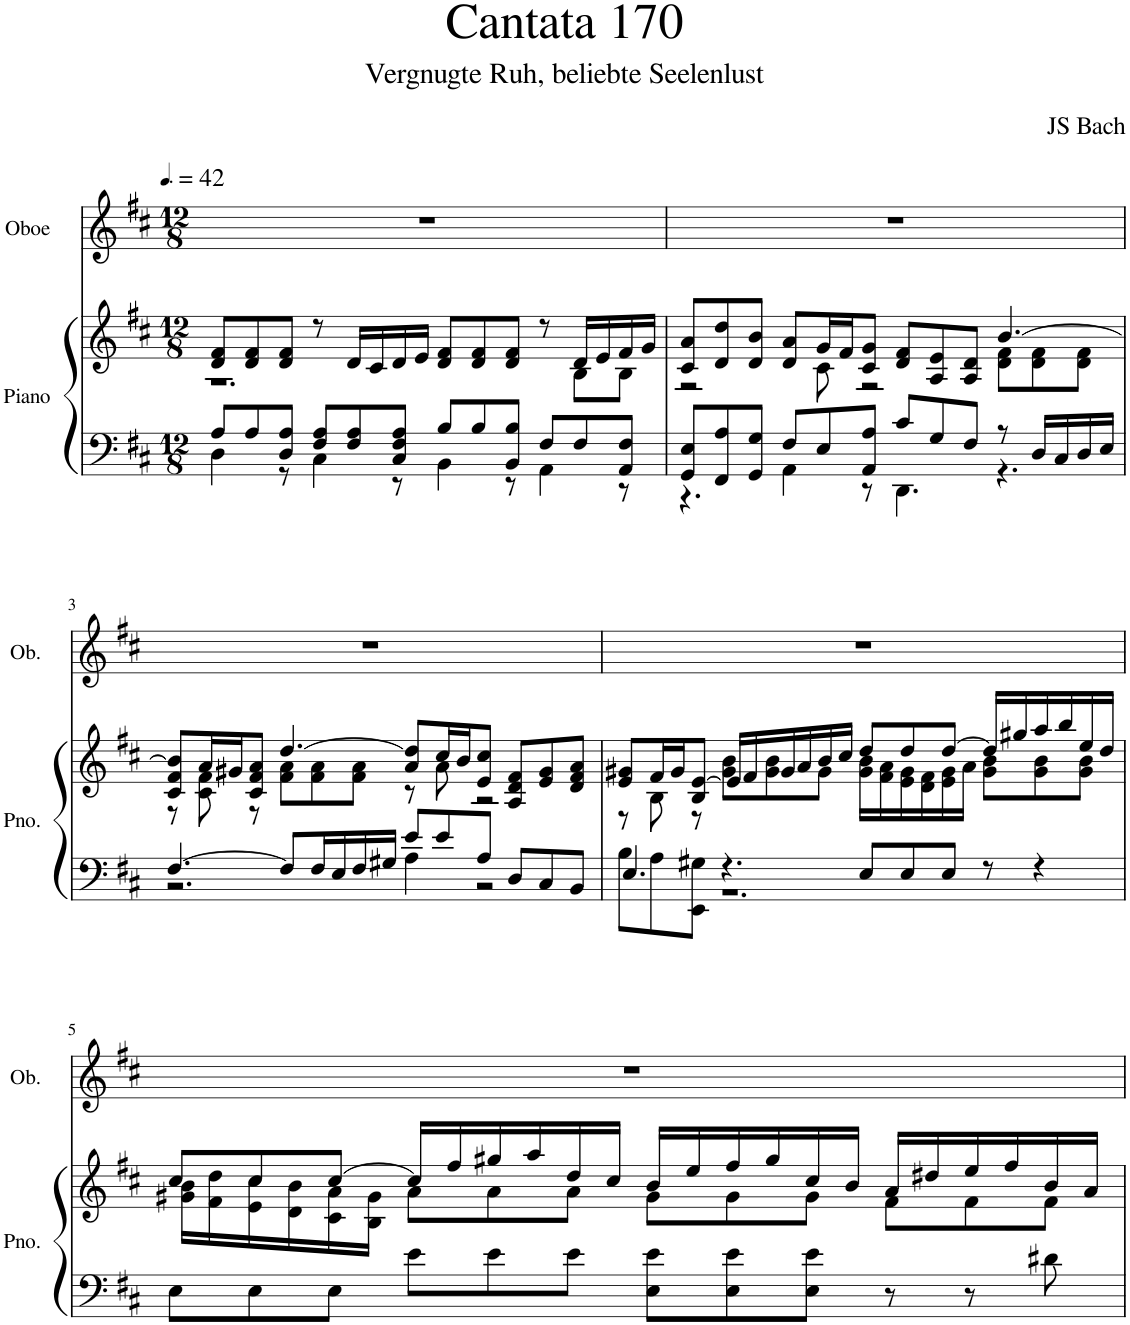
**kern	**kern	**kern
*part2	*part2	*part1
*staff3	*staff2	*staff1
*I"Piano	*	*I"Oboe
*I'Pno.	*	*I'Ob.
*clefF4	*clefG2	*clefG2
*k[f#c#]	*k[f#c#]	*k[f#c#]
*M12/8	*M12/8	*M12/8
*MM63	*MM63	*MM63
=1	=1	=1
*^	*^	*
8A/L	4D\	8d/ 8f#/L	1.r	1.r
8A/	.	8d/ 8f#/	.	.
8D/ 8A/J	8r	8d/ 8f#/J	.	.
8F#/ 8A/L	4C#\	8r	.	.
8F#/ 8A/	.	16d/LL	.	.
.	.	16c#/	.	.
8C#/ 8F#/ 8A/J	8r	16d/	.	.
.	.	16e/JJ	.	.
8B/L	4BB\	8d/ 8f#/L	.	.
8B/	.	8d/ 8f#/	.	.
8BB/ 8B/J	8r	8d/ 8f#/J	.	.
8F#/L	4AA\	8r	.	.
8F#/	.	16d/LL	.	.
.	.	16e/	.	.
8AA/ 8F#/J	8r	16f#/	.	.
.	.	16g/JJ	.	.
4ryy	4ryy	4ryy	8B\L	4ryy
.	.	.	8B\J	.
=2	=2	=2	=2	=2
8GG/ 8E/L	4.r	8c#/ 8a/L	2r	1.r
8FF#/ 8A/	.	8d/ 8dd/	.	.
8GG/ 8G/J	.	8d/ 8b/J	.	.
8F#/L	4AA\	8d/ 8a/L	.	.
8E/	.	16g/L	8c#\	.
.	.	16f#/J	.	.
8AA/ 8A/J	8r	8c#/ 8g/J	2r	.
8c#/L	4.DD\	8d/ 8f#/L	.	.
8G/	.	8A/ 8e/	.	.
8F#/J	.	8A/ 8d/J	.	.
8r	4.r	[4.b/	8d\ 8f#\L	.
16D/LL	.	.	8d\ 8f#\	.
16C#/	.	.	.	.
16D/	.	.	8d\ 8f#\J	.
16E/JJ	.	.	.	.
!!LO:LB:g=z
=3	=3	=3	=3	=3
[4.F#/	2.r	8c#/ 8f#/ 8b/]L	8r	1.r
.	.	16a/L	8c#\ 8f#\	.
.	.	16g#X/J	.	.
.	.	8c#/ 8f#/ 8a/J	8r	.
8F#/L]	.	[4.dd/	8f#\ 8a\L	.
16F#/L	.	.	8f#\ 8a\	.
16E/	.	.	.	.
16F#/	.	.	8f#\ 8a\J	.
16G#X/JJ	.	.	.	.
8e/L	4A\	8a/ 8dd/]L	8r	.
8e/	.	16cc#/L	8a\	.
.	.	16b/J	.	.
8A/J	2r	8e/ 8cc#/J	2r	.
8D/L	.	8A/ 8d/ 8f#/L	.	.
8C#/	.	8e/ 8g#/	.	.
8BB/J	.	8d/ 8f#/ 8a/J	.	.
=4	=4	=4	=4	=4
4.E/	8B\L	8e/ 8g#X/L	8r	1.r
.	8A\	16f#/L	8B\	.
.	.	16g#/J	.	.
.	8EE\ 8G#X\J	8B/ [8e/J	8r	.
4.r	8%9r	16e/LL]	8g#\ 8b\L	.
.	.	16f#/	.	.
.	.	16g#/	8g#\ 8b\	.
.	.	16a/	.	.
.	.	16b/	8g#\J	.
.	.	16cc#/JJ	.	.
8E/L	.	8dd/L	16g#\ 16b\LL	.
.	.	.	16f#\ 16a\	.
8E/	.	8dd/	16e\ 16g#\	.
.	.	.	16d\ 16f#\	.
8E/J	.	[8dd/J	16e\ 16g#\	.
.	.	.	16a\JJ	.
8r	.	16dd/LL]	8g#\ 8b\L	.
.	.	16gg#X/	.	.
4r	.	16aa/	8g#\ 8b\	.
.	.	16bb/	.	.
.	.	16ee/	8g#\ 8b\J	.
.	.	16dd/JJ	.	.
*v	*v	*	*	*
!!LO:LB:g=z
=5	=5	=5	=5
8E\L	8cc#/L	16g#X\ 16b\LL	1.r
.	.	16f#\ 16dd\	.
4.r	8cc#/	16e\ 16cc#\	.
.	.	16d\ 16b\	.
.	[8cc#/J	16c#\ 16a\	.
.	.	16B\ 16g#\JJ	.
.	16cc#/LL]	8a\L	.
.	16ff#/	.	.
8E\	16gg#X/	8a\	.
.	16aa/	.	.
8E\J	16dd/	8a\J	.
.	16cc#/JJ	.	.
8e\L	16b/LL	8g#\L	.
.	16ee/	.	.
8e\	16ff#/	8g#\	.
.	16gg#/	.	.
8e\J	16cc#/	8g#\J	.
.	16b/JJ	.	.
8E\ 8e\L	16a/LL	8f#\L	.
.	16dd#X/	.	.
8E\ 8e\	16ee/	8f#\	.
.	16ff#/	.	.
8E\ 8e\J	16b/	8f#\J	.
.	16a/JJ	.	.
8r	4.ryy	4.ryy	4.ryy
8r	.	.	.
8d#X\	.	.	.
*	*v	*v	*
=	=	=
*-	*-	*-
